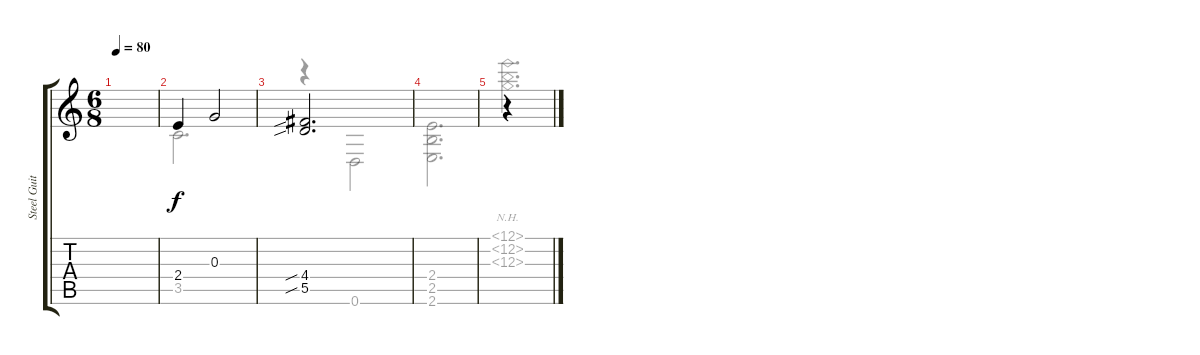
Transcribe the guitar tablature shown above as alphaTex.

\track ("Steel Guitar" "Steel Guit") {instrument acousticguitarsteel}
\staff {score tabs}
\tuning (E4 B3 G3 D3 A2 D2) {hide}
\voice
\ts (6 8)
\tempo 80
\clef g2
\ks c
|
2.4.4 0.3.2 |
(4.4{sib} 5.5{sib}).2{d} |
|
r.4 |
|
\voice
\clef g2
\ottava regular
\simile none
\ks c
|
3.5.2{d} |
r.4 0.6.2 |
(2.4 2.5 2.6).2{d} |
(12.1{nh} 12.2{nh} 12.3{nh}).2{d} |
|
